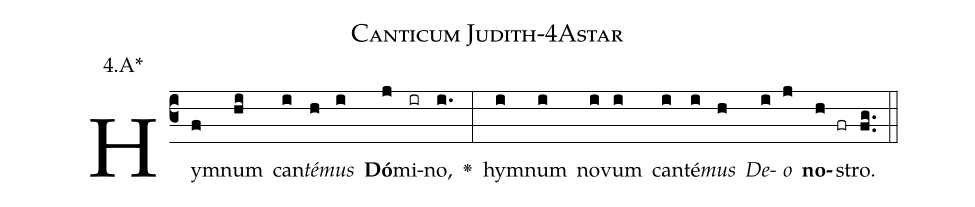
name: Canticum Judith-4Astar;
annotation: 4.A*;
%%
(c3)Hym(f)num(hi) can(i)<i>té</i>(h)<i>mus</i>(i) <b>Dó</b>(j)mi(ir)no,(i.) <v>\greheightstar</v>(:) hym(i)num(i) no(i)vum(i) can(i)té(i)<i>mus</i>(h) <i>De</i>(i)<i>o</i>(j) <b>no</b>(h fr)stro.(fg..) (::)


%E(i) u(h) o(i) u(j) a(h) e.(fg..) (::)
